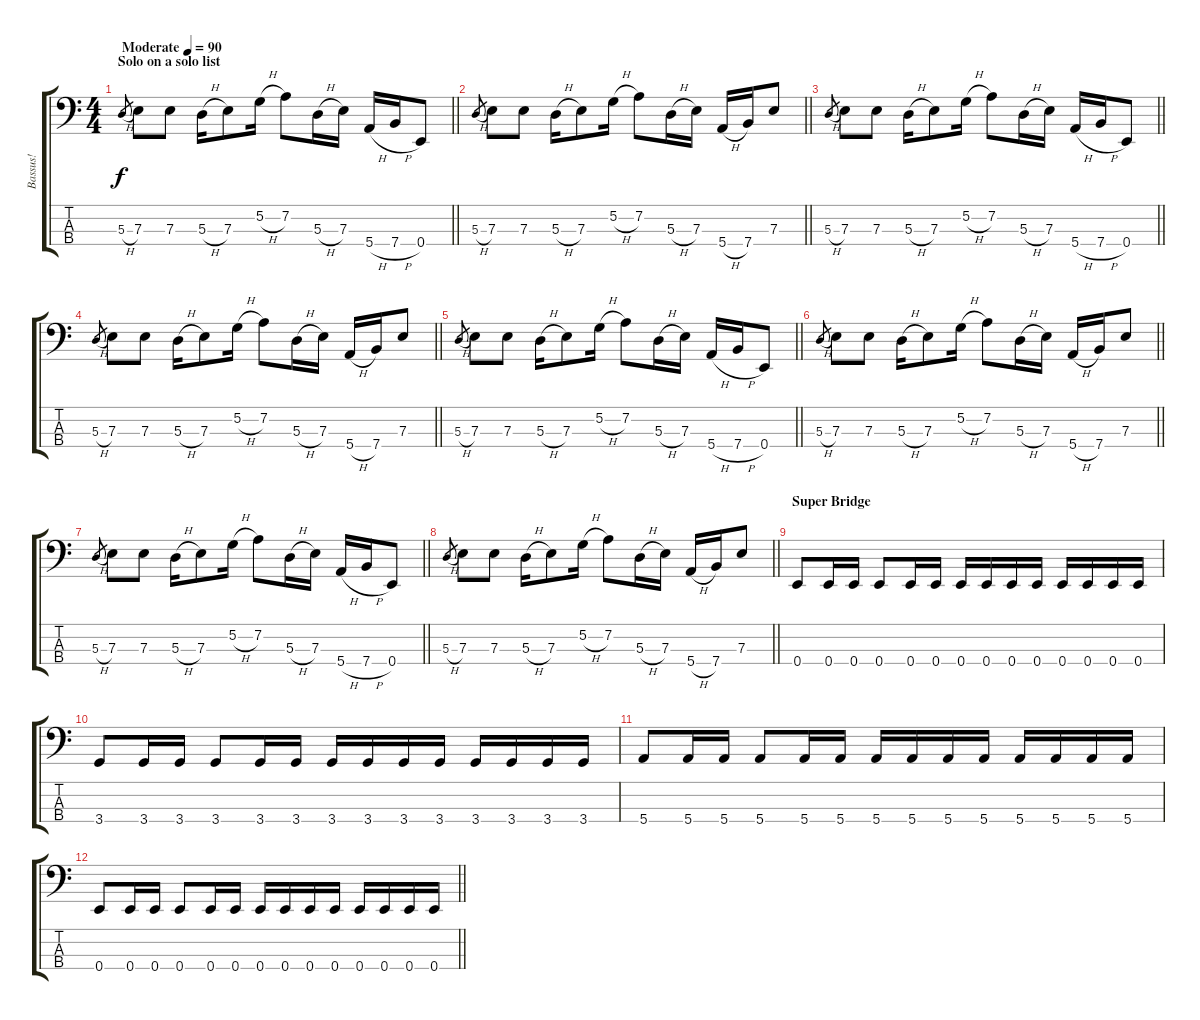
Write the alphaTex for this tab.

\track ("Bassus!" "Bassus!") {instrument electricbassfinger}
\staff {score tabs}
\tuning (G2 D2 A1 E1) {hide}
\ts (4 4)
\section ("" "Solo on a solo list")
\tempo (90 "Moderate")
\clef f4
\barLineRight lightlight
\ks c
5.3{h}.8{gr dy f instrument electricbassfinger} 7.3.8 7.3.8 5.3{h}.16 7.3.8 5.2{h}.16 7.2.8 5.3{h}.16 7.3.16 5.4{h}.16 7.4{h}.16 0.4.8 |
\barLineRight lightlight
5.3{h}.8{gr} 7.3.8 7.3.8 5.3{h}.16 7.3.8 5.2{h}.16 7.2.8 5.3{h}.16 7.3.16 5.4{h}.16 7.4.16 7.3.8 |
\barLineRight lightlight
5.3{h}.8{gr} 7.3.8 7.3.8 5.3{h}.16 7.3.8 5.2{h}.16 7.2.8 5.3{h}.16 7.3.16 5.4{h}.16 7.4{h}.16 0.4.8 |
\barLineRight lightlight
5.3{h}.8{gr} 7.3.8 7.3.8 5.3{h}.16 7.3.8 5.2{h}.16 7.2.8 5.3{h}.16 7.3.16 5.4{h}.16 7.4.16 7.3.8 |
\barLineRight lightlight
5.3{h}.8{gr} 7.3.8 7.3.8 5.3{h}.16 7.3.8 5.2{h}.16 7.2.8 5.3{h}.16 7.3.16 5.4{h}.16 7.4{h}.16 0.4.8 |
\barLineRight lightlight
5.3{h}.8{gr} 7.3.8 7.3.8 5.3{h}.16 7.3.8 5.2{h}.16 7.2.8 5.3{h}.16 7.3.16 5.4{h}.16 7.4.16 7.3.8 |
\barLineRight lightlight
5.3{h}.8{gr} 7.3.8 7.3.8 5.3{h}.16 7.3.8 5.2{h}.16 7.2.8 5.3{h}.16 7.3.16 5.4{h}.16 7.4{h}.16 0.4.8 |
\barLineRight lightlight
5.3{h}.8{gr} 7.3.8 7.3.8 5.3{h}.16 7.3.8 5.2{h}.16 7.2.8 5.3{h}.16 7.3.16 5.4{h}.16 7.4.16 7.3.8 |
\section ("" "Super Bridge")
0.4.8 0.4.16 0.4.16 0.4.8 0.4.16 0.4.16 0.4.16 0.4.16 0.4.16 0.4.16 0.4.16 0.4.16 0.4.16 0.4.16 |
3.4.8 3.4.16 3.4.16 3.4.8 3.4.16 3.4.16 3.4.16 3.4.16 3.4.16 3.4.16 3.4.16 3.4.16 3.4.16 3.4.16 |
5.4.8 5.4.16 5.4.16 5.4.8 5.4.16 5.4.16 5.4.16 5.4.16 5.4.16 5.4.16 5.4.16 5.4.16 5.4.16 5.4.16 |
\barLineRight lightlight
0.4.8 0.4.16 0.4.16 0.4.8 0.4.16 0.4.16 0.4.16 0.4.16 0.4.16 0.4.16 0.4.16 0.4.16 0.4.16 0.4.16
